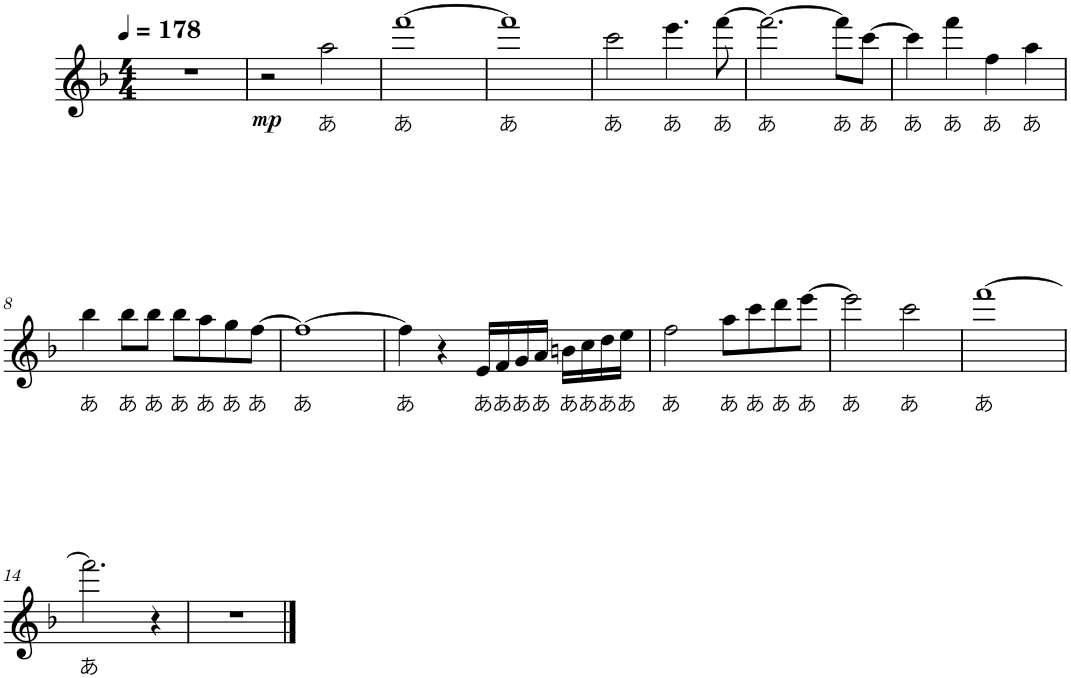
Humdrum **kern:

**kern	**text	**dynam
*part1	*part1	*part1
*staff1	*staff1	*staff1
*I"Violin	*	*
*I'Vln.	*	*
*clefG2	*	*
*k[b-]	*	*
*M4/4	*	*
*MM178	*	*
=1	=1	=1
1r	.	.
=2	=2	=2
!	!	!LO:DY:b
2r	.	mp
!	!LO:LY:b	!
2aa\	あ	.
=3	=3	=3
!	!LO:LY:b	!
[1fff	あ	.
=4	=4	=4
!	!LO:LY:b	!
1fff]	あ	.
=5	=5	=5
!	!LO:LY:b	!
2ccc\	あ	.
!	!LO:LY:b	!
4.eee\	あ	.
!	!LO:LY:b	!
[8fff\	あ	.
=6	=6	=6
!	!LO:LY:b	!
2.fff\_	あ	.
!	!LO:LY:b	!
8fff\L]	あ	.
!	!LO:LY:b	!
[8ccc\J	あ	.
=7	=7	=7
!	!LO:LY:b	!
4ccc\]	あ	.
!	!LO:LY:b	!
4fff\	あ	.
!	!LO:LY:b	!
4ff\	あ	.
!	!LO:LY:b	!
4aa\	あ	.
!!LO:LB:g=z
=8	=8	=8
!	!LO:LY:b	!
4bb-\	あ	.
!	!LO:LY:b	!
8bb-\L	あ	.
!	!LO:LY:b	!
8bb-\J	あ	.
!	!LO:LY:b	!
8bb-\L	あ	.
!	!LO:LY:b	!
8aa\	あ	.
!	!LO:LY:b	!
8gg\	あ	.
!	!LO:LY:b	!
[8ff\J	あ	.
=9	=9	=9
!	!LO:LY:b	!
1ff_	あ	.
=10	=10	=10
!	!LO:LY:b	!
4ff\]	あ	.
4r	.	.
!	!LO:LY:b	!
16e/LL	あ	.
!	!LO:LY:b	!
16f/	あ	.
!	!LO:LY:b	!
16g/	あ	.
!	!LO:LY:b	!
16a/JJ	あ	.
!	!LO:LY:b	!
16bn\LL	あ	.
!	!LO:LY:b	!
16cc\	あ	.
!	!LO:LY:b	!
16dd\	あ	.
!	!LO:LY:b	!
16ee\JJ	あ	.
=11	=11	=11
!	!LO:LY:b	!
2ff\	あ	.
!	!LO:LY:b	!
8aa\L	あ	.
!	!LO:LY:b	!
8ccc\	あ	.
!	!LO:LY:b	!
8ddd\	あ	.
!	!LO:LY:b	!
[8eee\J	あ	.
=12	=12	=12
!	!LO:LY:b	!
2eee\]	あ	.
!	!LO:LY:b	!
2ccc\	あ	.
=13	=13	=13
!	!LO:LY:b	!
[1fff	あ	.
!!LO:LB:g=z
=14	=14	=14
!	!LO:LY:b	!
2.fff\]	あ	.
4r	.	.
=15	=15	=15
1r	.	.
==	==	==
*-	*-	*-
